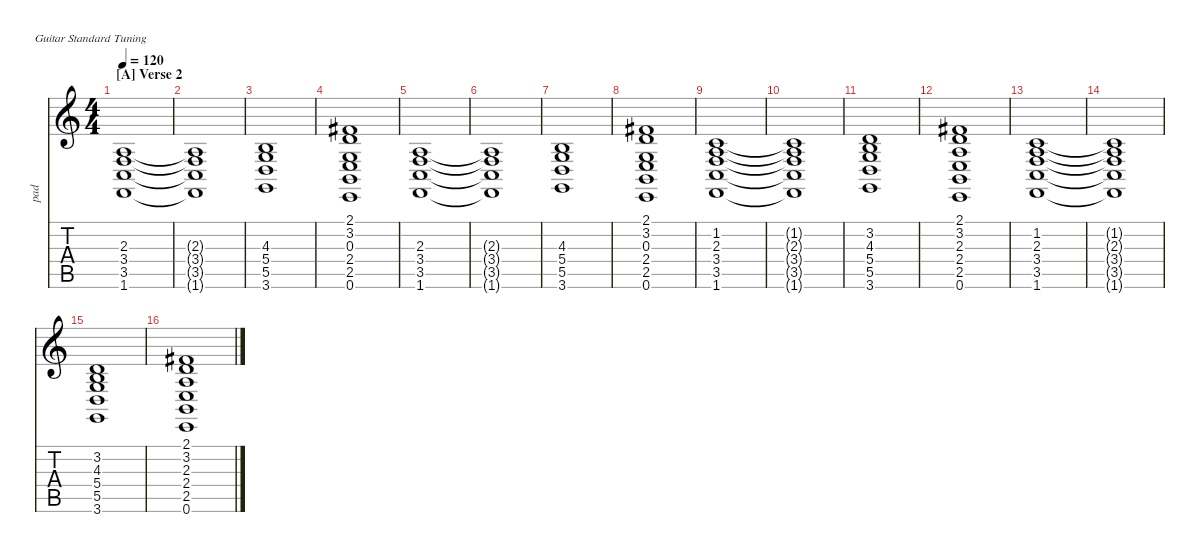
\defaultSystemsLayout 4
\hideDynamics
\bracketExtendMode nobrackets
\track ("Pad" "pad") {instrument pad2warm}
\staff {score tabs}
\tuning (E4 B3 G3 D3 A2 E2)
\ts (4 4)
\section ("A" "Verse 2")
\tempo 120
\clef g2
\ks c
(2.3 3.4 3.5 1.6).1{dy mf beam Up} |
(1.6{t} 3.5{t} 3.4{t} 2.3{t}).1{beam Up} |
(4.3 5.4 5.5 3.6).1{beam Up} |
(0.6 2.5 2.4 0.3 2.1{acc #} 3.2).1{beam Up} |
(2.3 3.4 3.5 1.6).1{beam Up} |
(1.6{t} 3.5{t} 3.4{t} 2.3{t}).1{beam Up} |
(4.3 5.5 5.4 3.6).1{beam Up} |
(0.6 2.5 2.4 0.3 3.2 2.1{acc #}).1{beam Up} |
(1.6 3.5 3.4 2.3 1.2).1{beam Up} |
(2.3{t} 3.4{t} 3.5{t} 1.6{t} 1.2{t}).1{beam Up} |
(5.5 5.4 4.3 3.2 3.6).1{beam Up} |
(3.2 2.3 2.4 2.5 0.6 2.1{acc #}).1{beam Up} |
(1.6 3.5 3.4 2.3 1.2).1{beam Up} |
(2.3{t} 3.4{t} 3.5{t} 1.6{t} 1.2{t}).1{beam Up} |
(5.5 5.4 4.3 3.2 3.6).1{beam Up} |
(3.2 2.3 2.4 2.5 0.6 2.1{acc #}).1{beam Up}
